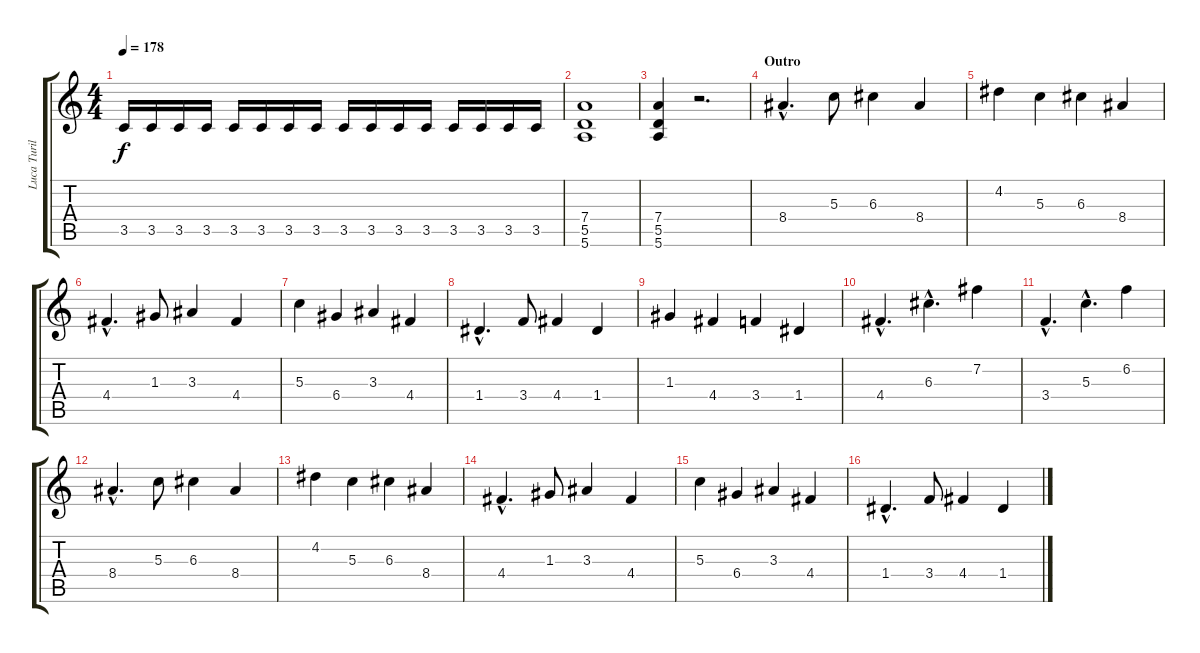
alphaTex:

\track ("Luca Turilli - Lead" "Luca Turil") {instrument distortionguitar}
\staff {score tabs}
\tuning (E4 B3 G3 D3 A2 E2) {hide}
\ts (4 4)
\tempo 178
\clef g2
\ks c
3.5.16{dy f} 3.5.16 3.5.16 3.5.16 3.5.16 3.5.16 3.5.16 3.5.16 3.5.16 3.5.16 3.5.16 3.5.16 3.5.16 3.5.16 3.5.16 3.5.16 |
(7.4 5.5 5.6).1 |
(7.4 5.5 5.6).4 r.2{d} |
\section ("" "Outro")
8.4{hac}.4{d} 5.3.8 6.3.4 8.4.4 |
4.2.4 5.3.4 6.3.4 8.4.4 |
4.4{hac}.4{d} 1.3.8 3.3.4 4.4.4 |
5.3.4 6.4.4 3.3.4 4.4.4 |
1.4{hac}.4{d} 3.4.8 4.4.4 1.4.4 |
1.3.4 4.4.4 3.4.4 1.4.4 |
4.4{hac}.4{d} 6.3{hac}.4{d} 7.2.4 |
3.4{hac}.4{d} 5.3{hac}.4{d} 6.2.4 |
8.4{hac}.4{d} 5.3.8 6.3.4 8.4.4 |
4.2.4 5.3.4 6.3.4 8.4.4 |
4.4{hac}.4{d} 1.3.8 3.3.4 4.4.4 |
5.3.4 6.4.4 3.3.4 4.4.4 |
1.4{hac}.4{d} 3.4.8 4.4.4 1.4.4
